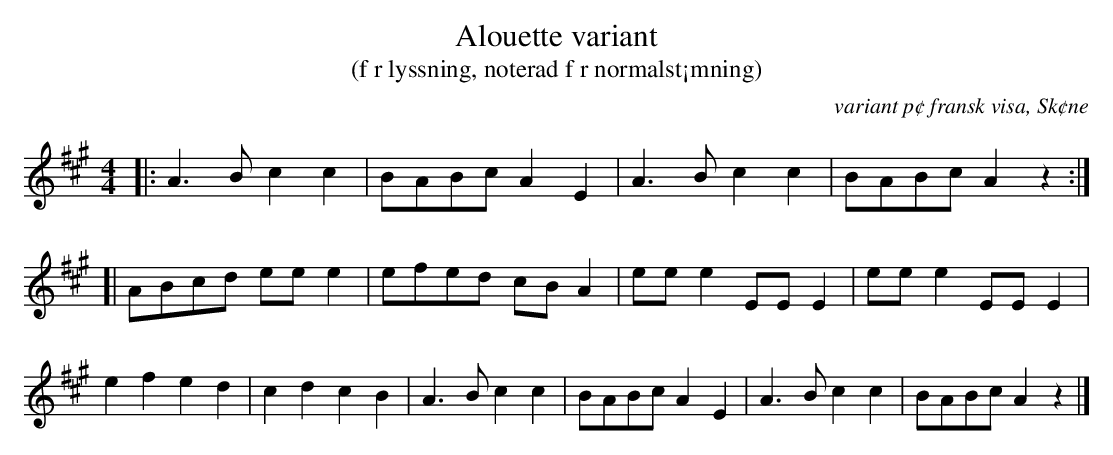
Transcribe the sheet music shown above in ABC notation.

X:1
T:Alouette variant
T:(f r lyssning, noterad f r normalst¡mning)
O:variant p¢ fransk visa, Sk¢ne
M:4/4
L:1/4
Q:160
K:A
|: A>B cc | B/A/B/c/ AE | A>B cc | B/A/B/c/ Az :|
[| A/B/c/d/ e/e/e | e/f/e/d/ c/B/A | e/e/e E/E/E | e/e/e E/E/E |
ef ed | cd cB | A>B cc | B/A/B/c/ AE | A>B cc | B/A/B/c/ Az |]
